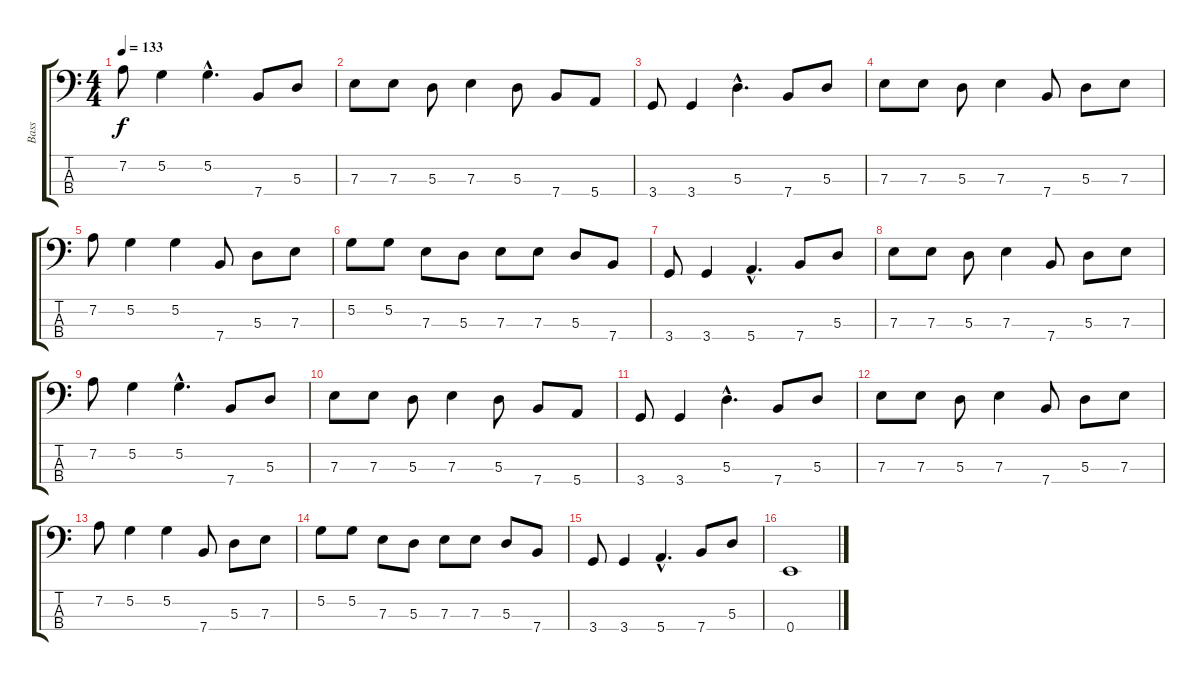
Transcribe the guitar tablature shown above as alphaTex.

\track ("Bass" "Bass") {instrument electricbassfinger}
\staff {score tabs}
\tuning (G2 D2 A1 E1) {hide}
\ts (4 4)
\tempo 133
\clef f4
\ks c
7.2.8{dy f} 5.2.4 5.2{hac}.4{d} 7.4.8 5.3.8 |
7.3.8 7.3.8 5.3.8 7.3.4 5.3.8 7.4.8 5.4.8 |
3.4.8 3.4.4 5.3{hac}.4{d} 7.4.8 5.3.8 |
7.3.8 7.3.8 5.3.8 7.3.4 7.4.8 5.3.8 7.3.8 |
7.2.8 5.2.4 5.2.4 7.4.8 5.3.8 7.3.8 |
5.2.8 5.2.8 7.3.8 5.3.8 7.3.8 7.3.8 5.3.8 7.4.8 |
3.4.8 3.4.4 5.4{hac}.4{d} 7.4.8 5.3.8 |
7.3.8 7.3.8 5.3.8 7.3.4 7.4.8 5.3.8 7.3.8 |
7.2.8 5.2.4 5.2{hac}.4{d} 7.4.8 5.3.8 |
7.3.8 7.3.8 5.3.8 7.3.4 5.3.8 7.4.8 5.4.8 |
3.4.8 3.4.4 5.3{hac}.4{d} 7.4.8 5.3.8 |
7.3.8 7.3.8 5.3.8 7.3.4 7.4.8 5.3.8 7.3.8 |
7.2.8 5.2.4 5.2.4 7.4.8 5.3.8 7.3.8 |
5.2.8 5.2.8 7.3.8 5.3.8 7.3.8 7.3.8 5.3.8 7.4.8 |
3.4.8 3.4.4 5.4{hac}.4{d} 7.4.8 5.3.8 |
0.4.1
